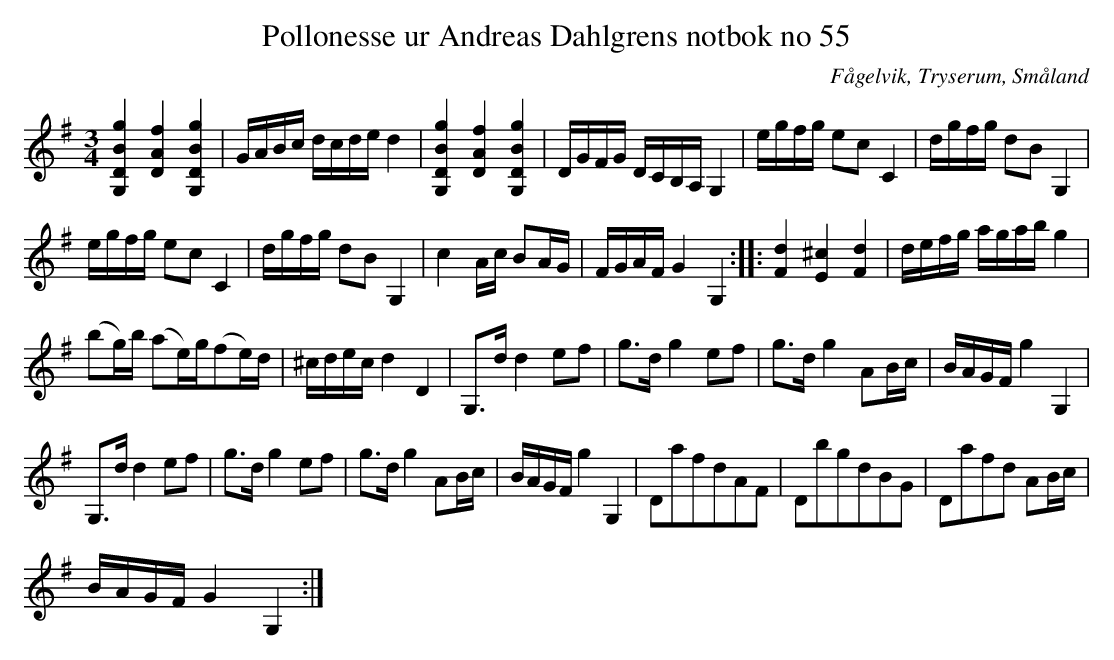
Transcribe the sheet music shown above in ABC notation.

X:1
T:Pollonesse ur Andreas Dahlgrens notbok no 55
O:Fågelvik, Tryserum, Småland
L:1/8
M:3/4
K:G
[gBDG,]2 [fAD]2 [gBDG,]2 | G/A/B/c/ d/c/d/e/ d2 | [gBDG,]2 [fAD]2 [gBDG,]2 | D/G/F/G/ D/C/B,/A,/ G,2 | e/g/f/g/ ec C2 | d/g/f/g/ dB G,2 |
e/g/f/g/ ec C2 | d/g/f/g/ dB G,2 | c2 A/c/ BA/G/ | F/G/A/F/ G2 G,2 :: [dF]2 [^cE]2 [dF]2 | d/e/f/g/ a/g/a/b/ g2 |
(bg/)b/ (ae/)g/(fe/)d/ | ^c/d/e/c/ d2 D2 | G,>d d2 ef | g>d g2 ef | g>d g2 AB/c/ | B/A/G/F/ g2 G,2 |
G,>d d2 ef | g>d g2 ef | g>d g2 AB/c/ | B/A/G/F/ g2 G,2 | DafdAF | DbgdBG | Dafd AB/c/ |
B/A/G/F/ G2 G,2 :|
